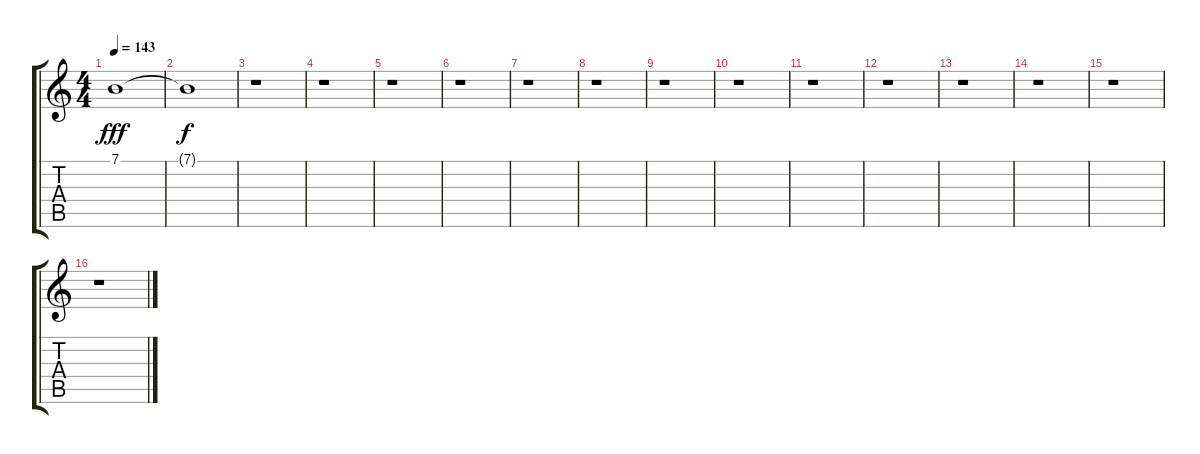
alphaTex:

\track "" {instrument pad4choir}
\staff {score tabs}
\tuning (E4 B3 G3 D3 A2 E2) {hide}
\ts (4 4)
\tempo 143
\clef g2
\ks c
7.1.1{dy fff} |
7.1{t}.1{dy f} |
r.1 |
r.1 |
r.1 |
r.1 |
r.1 |
r.1 |
r.1 |
r.1 |
r.1 |
r.1 |
r.1 |
r.1 |
r.1 |
r.1
